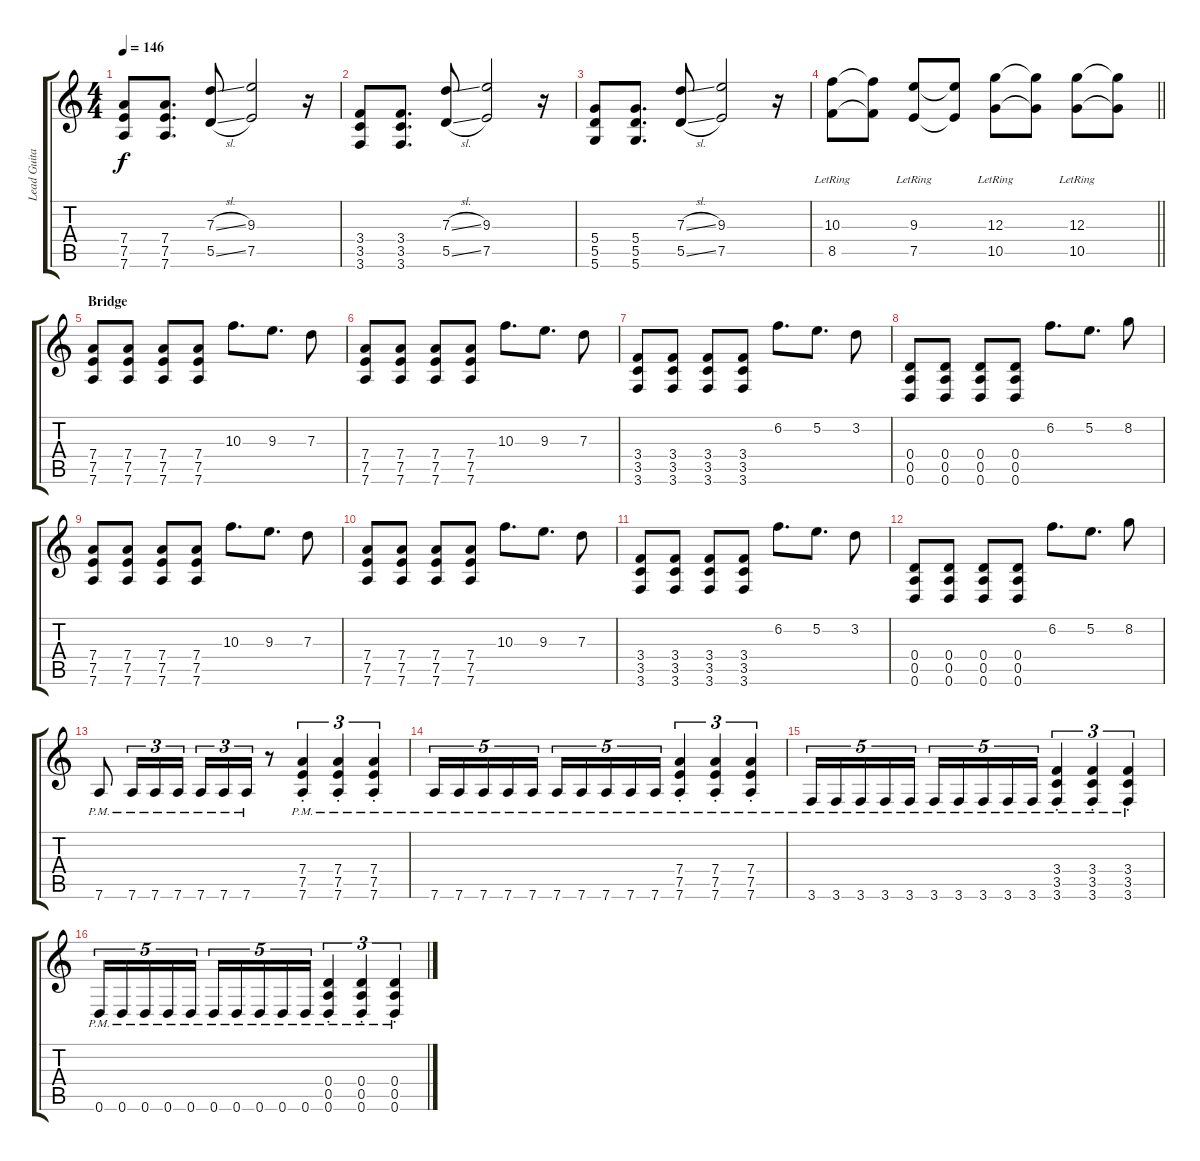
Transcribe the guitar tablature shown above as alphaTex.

\track ("Lead Guitar" "Lead Guita") {instrument overdrivenguitar}
\staff {score tabs}
\tuning (E4 B3 G3 D3 A2 D2) {hide}
\ts (4 4)
\tempo 146
\clef g2
\ks c
(7.4 7.5 7.6).8{dy f} (7.4 7.5 7.6).8{d} (7.3{sl} 5.5{sl}).8 (9.3 7.5).2 r.16 |
(3.4 3.5 3.6).8 (3.4 3.5 3.6).8{d} (7.3{sl} 5.5{sl}).8 (9.3 7.5).2 r.16 |
(5.4 5.5 5.6).8 (5.4 5.5 5.6).8{d} (7.3{sl} 5.5{sl}).8 (9.3 7.5).2 r.16 |
\barLineRight lightlight
(10.3{lr} 8.5{lr}).8 (10.3{t} 8.5{t}).8 (9.3{lr} 7.5{lr}).8 (9.3{t} 7.5{t}).8 (12.3{lr} 10.5{lr}).8 (12.3{t} 10.5{t}).8 (12.3{lr} 10.5{lr}).8 (12.3{t} 10.5{t}).8 |
\section ("" "Bridge")
(7.4 7.5 7.6).8 (7.4 7.5 7.6).8 (7.4 7.5 7.6).8 (7.4 7.5 7.6).8 10.3.8{d} 9.3.8{d} 7.3.8 |
(7.4 7.5 7.6).8 (7.4 7.5 7.6).8 (7.4 7.5 7.6).8 (7.4 7.5 7.6).8 10.3.8{d} 9.3.8{d} 7.3.8 |
(3.4 3.5 3.6).8 (3.4 3.5 3.6).8 (3.4 3.5 3.6).8 (3.4 3.5 3.6).8 6.2.8{d} 5.2.8{d} 3.2.8 |
(0.4 0.5 0.6).8 (0.4 0.5 0.6).8 (0.4 0.5 0.6).8 (0.4 0.5 0.6).8 6.2.8{d} 5.2.8{d} 8.2.8 |
(7.4 7.5 7.6).8 (7.4 7.5 7.6).8 (7.4 7.5 7.6).8 (7.4 7.5 7.6).8 10.3.8{d} 9.3.8{d} 7.3.8 |
(7.4 7.5 7.6).8 (7.4 7.5 7.6).8 (7.4 7.5 7.6).8 (7.4 7.5 7.6).8 10.3.8{d} 9.3.8{d} 7.3.8 |
(3.4 3.5 3.6).8 (3.4 3.5 3.6).8 (3.4 3.5 3.6).8 (3.4 3.5 3.6).8 6.2.8{d} 5.2.8{d} 3.2.8 |
(0.4 0.5 0.6).8 (0.4 0.5 0.6).8 (0.4 0.5 0.6).8 (0.4 0.5 0.6).8 6.2.8{d} 5.2.8{d} 8.2.8 |
7.6{pm}.8 7.6{pm}.16{tu (3 2)} 7.6{pm}.16{tu (3 2)} 7.6{pm}.16{tu (3 2)} 7.6{pm}.16{tu (3 2)} 7.6{pm}.16{tu (3 2)} 7.6{pm}.16{tu (3 2)} r.8 (7.4{pm st} 7.5{pm st} 7.6{pm st}).4{tu (3 2)} (7.4{pm st} 7.5{pm st} 7.6{pm st}).4{tu (3 2)} (7.4{pm st} 7.5{pm st} 7.6{pm st}).4{tu (3 2)} |
7.6{pm}.16{tu (5 4)} 7.6{pm}.16{tu (5 4)} 7.6{pm}.16{tu (5 4)} 7.6{pm}.16{tu (5 4)} 7.6{pm}.16{tu (5 4)} 7.6{pm}.16{tu (5 4)} 7.6{pm}.16{tu (5 4)} 7.6{pm}.16{tu (5 4)} 7.6{pm}.16{tu (5 4)} 7.6{pm}.16{tu (5 4)} (7.4{pm st} 7.5{pm st} 7.6{pm st}).4{tu (3 2)} (7.4{pm st} 7.5{pm st} 7.6{pm st}).4{tu (3 2)} (7.4{pm st} 7.5{pm st} 7.6{pm st}).4{tu (3 2)} |
3.6{pm}.16{tu (5 4)} 3.6{pm}.16{tu (5 4)} 3.6{pm}.16{tu (5 4)} 3.6{pm}.16{tu (5 4)} 3.6{pm}.16{tu (5 4)} 3.6{pm}.16{tu (5 4)} 3.6{pm}.16{tu (5 4)} 3.6{pm}.16{tu (5 4)} 3.6{pm}.16{tu (5 4)} 3.6{pm}.16{tu (5 4)} (3.4{pm st} 3.5{pm st} 3.6{pm st}).4{tu (3 2)} (3.4{pm st} 3.5{pm st} 3.6{pm st}).4{tu (3 2)} (3.4{pm st} 3.5{pm st} 3.6{pm st}).4{tu (3 2)} |
0.6{pm}.16{tu (5 4)} 0.6{pm}.16{tu (5 4)} 0.6{pm}.16{tu (5 4)} 0.6{pm}.16{tu (5 4)} 0.6{pm}.16{tu (5 4)} 0.6{pm}.16{tu (5 4)} 0.6{pm}.16{tu (5 4)} 0.6{pm}.16{tu (5 4)} 0.6{pm}.16{tu (5 4)} 0.6{pm}.16{tu (5 4)} (0.4{pm st} 0.5{pm st} 0.6{pm st}).4{tu (3 2)} (0.4{pm st} 0.5{pm st} 0.6{pm st}).4{tu (3 2)} (0.4{pm st} 0.5{pm st} 0.6{pm st}).4{tu (3 2)}
